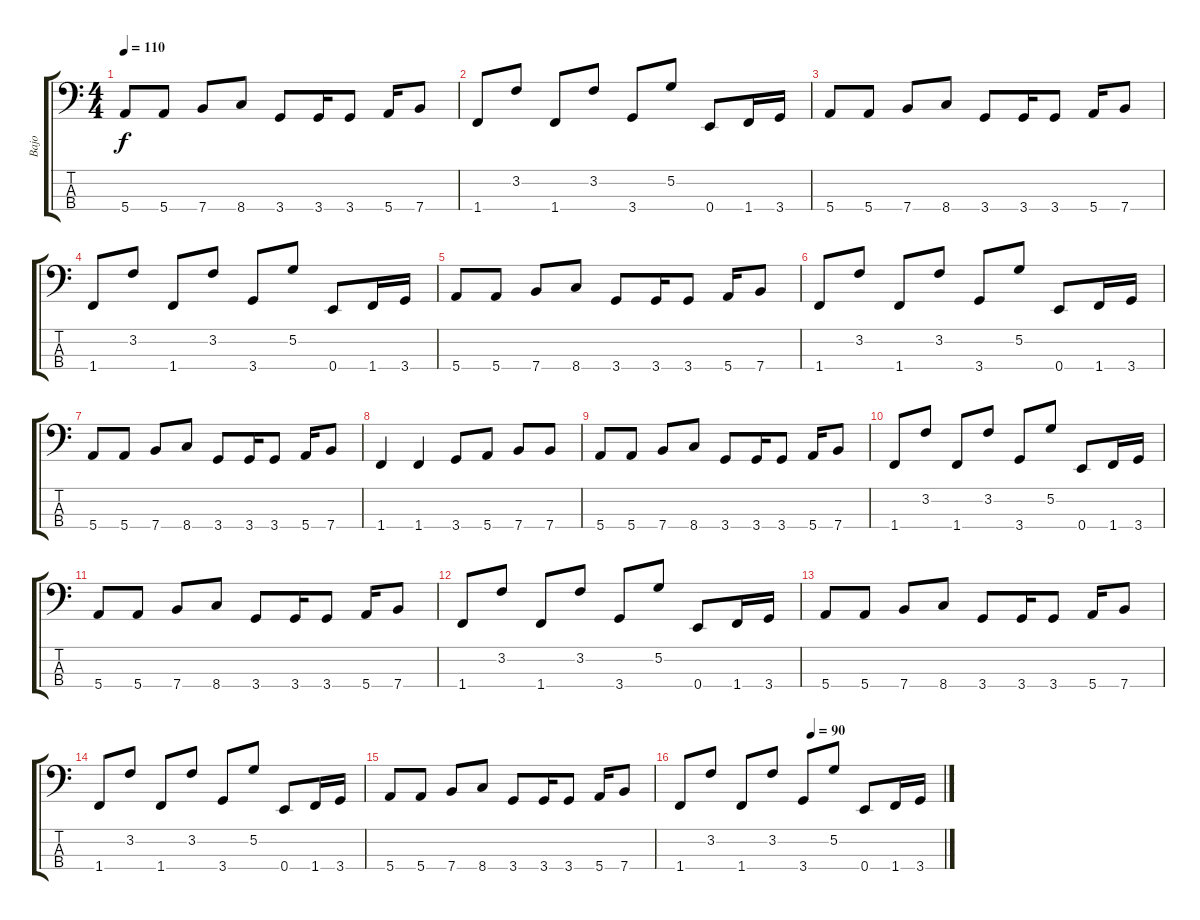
\track ("Bajo" "Bajo") {instrument electricbassfinger}
\staff {score tabs}
\tuning (G2 D2 A1 E1) {hide}
\ts (4 4)
\tempo 110
\clef f4
\ks c
5.4.8{dy f} 5.4.8 7.4.8 8.4.8 3.4.8 3.4.16 3.4.8 5.4.16 7.4.8 |
1.4.8 3.2.8 1.4.8 3.2.8 3.4.8 5.2.8 0.4.8 1.4.16 3.4.16 |
5.4.8 5.4.8 7.4.8 8.4.8 3.4.8 3.4.16 3.4.8 5.4.16 7.4.8 |
1.4.8 3.2.8 1.4.8 3.2.8 3.4.8 5.2.8 0.4.8 1.4.16 3.4.16 |
5.4.8 5.4.8 7.4.8 8.4.8 3.4.8 3.4.16 3.4.8 5.4.16 7.4.8 |
1.4.8 3.2.8 1.4.8 3.2.8 3.4.8 5.2.8 0.4.8 1.4.16 3.4.16 |
5.4.8 5.4.8 7.4.8 8.4.8 3.4.8 3.4.16 3.4.8 5.4.16 7.4.8 |
1.4.4 1.4.4 3.4.8 5.4.8 7.4.8 7.4.8 |
5.4.8 5.4.8 7.4.8 8.4.8 3.4.8 3.4.16 3.4.8 5.4.16 7.4.8 |
1.4.8 3.2.8 1.4.8 3.2.8 3.4.8 5.2.8 0.4.8 1.4.16 3.4.16 |
5.4.8 5.4.8 7.4.8 8.4.8 3.4.8 3.4.16 3.4.8 5.4.16 7.4.8 |
1.4.8 3.2.8 1.4.8 3.2.8 3.4.8 5.2.8 0.4.8 1.4.16 3.4.16 |
5.4.8 5.4.8 7.4.8 8.4.8 3.4.8 3.4.16 3.4.8 5.4.16 7.4.8 |
1.4.8 3.2.8 1.4.8 3.2.8 3.4.8 5.2.8 0.4.8 1.4.16 3.4.16 |
5.4.8 5.4.8 7.4.8 8.4.8 3.4.8 3.4.16 3.4.8 5.4.16 7.4.8 |
\tempo (90 0.5)
1.4.8 3.2.8 1.4.8 3.2.8 3.4.8 5.2.8 0.4.8 1.4.16 3.4.16
